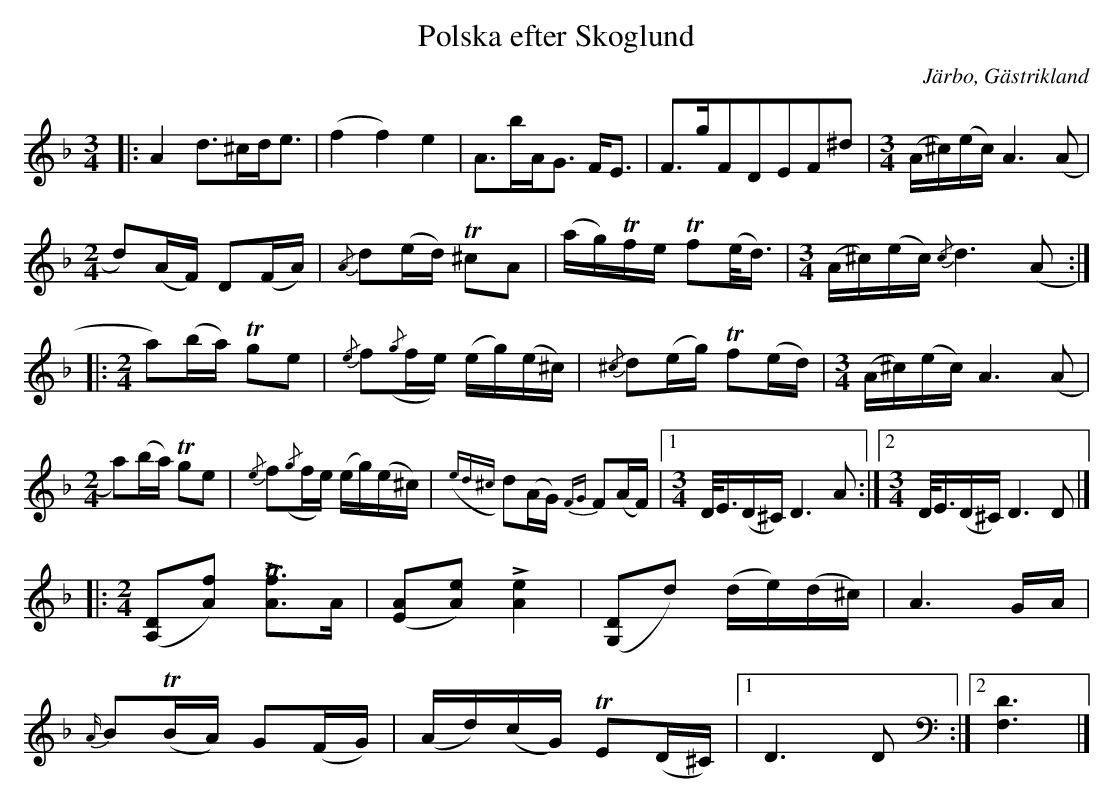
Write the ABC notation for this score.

X:1
T: Polska efter Skoglund
O: Järbo, Gästrikland
M: 3/4
L: 1/16
K: Dm
|:A4d2>^c2d2<e2 |(f4f4) e4| A2>b2A2<G2 F2<E2|F2>g2F2D2E2F2^d2|[M:3/4] (A^c)(ec) A6 (A2 |
[M:2/4] d2)(AF) D2(FA) |{/A}d2(ed)  T^c2A2 |(ag)Tfe  Tf2(e<d) |[M:3/4] (A^c)(ec) {/c}d4>(A4:|
|:[M:2/4]a2)(ba) Tg2e2 | {/e}f2({/g}fe) (eg)(e^c) | {/^c}d2(eg) Tf2(ed) |[M:3/4] (A^c)(ec) A6 (A2|
[M:2/4] a2)(ba)  Tg2e2| {/e}f2({/g}fe) (eg)(e^c)| ({ed^c}d2)(AG)  {FG}F2(AF)|[1 [M:3/4] D<E(D^C)  D4>A4:|[2[M:3/4] D<E(D^C)  D4>D4|]
|:[M:2/4]([A,2D2][A2f2]) L[A2Tf2]>A2 | ([E2A2][A2e2]) L[A4e4] | ([G,2D2]d2) (de)(d^c) | A6GA |
{A/}B2T(BA) G2(FG) | (Ad)(cG) TE2(D^C) |[1 D4>D4 :|[2 [F,6D6] |]
